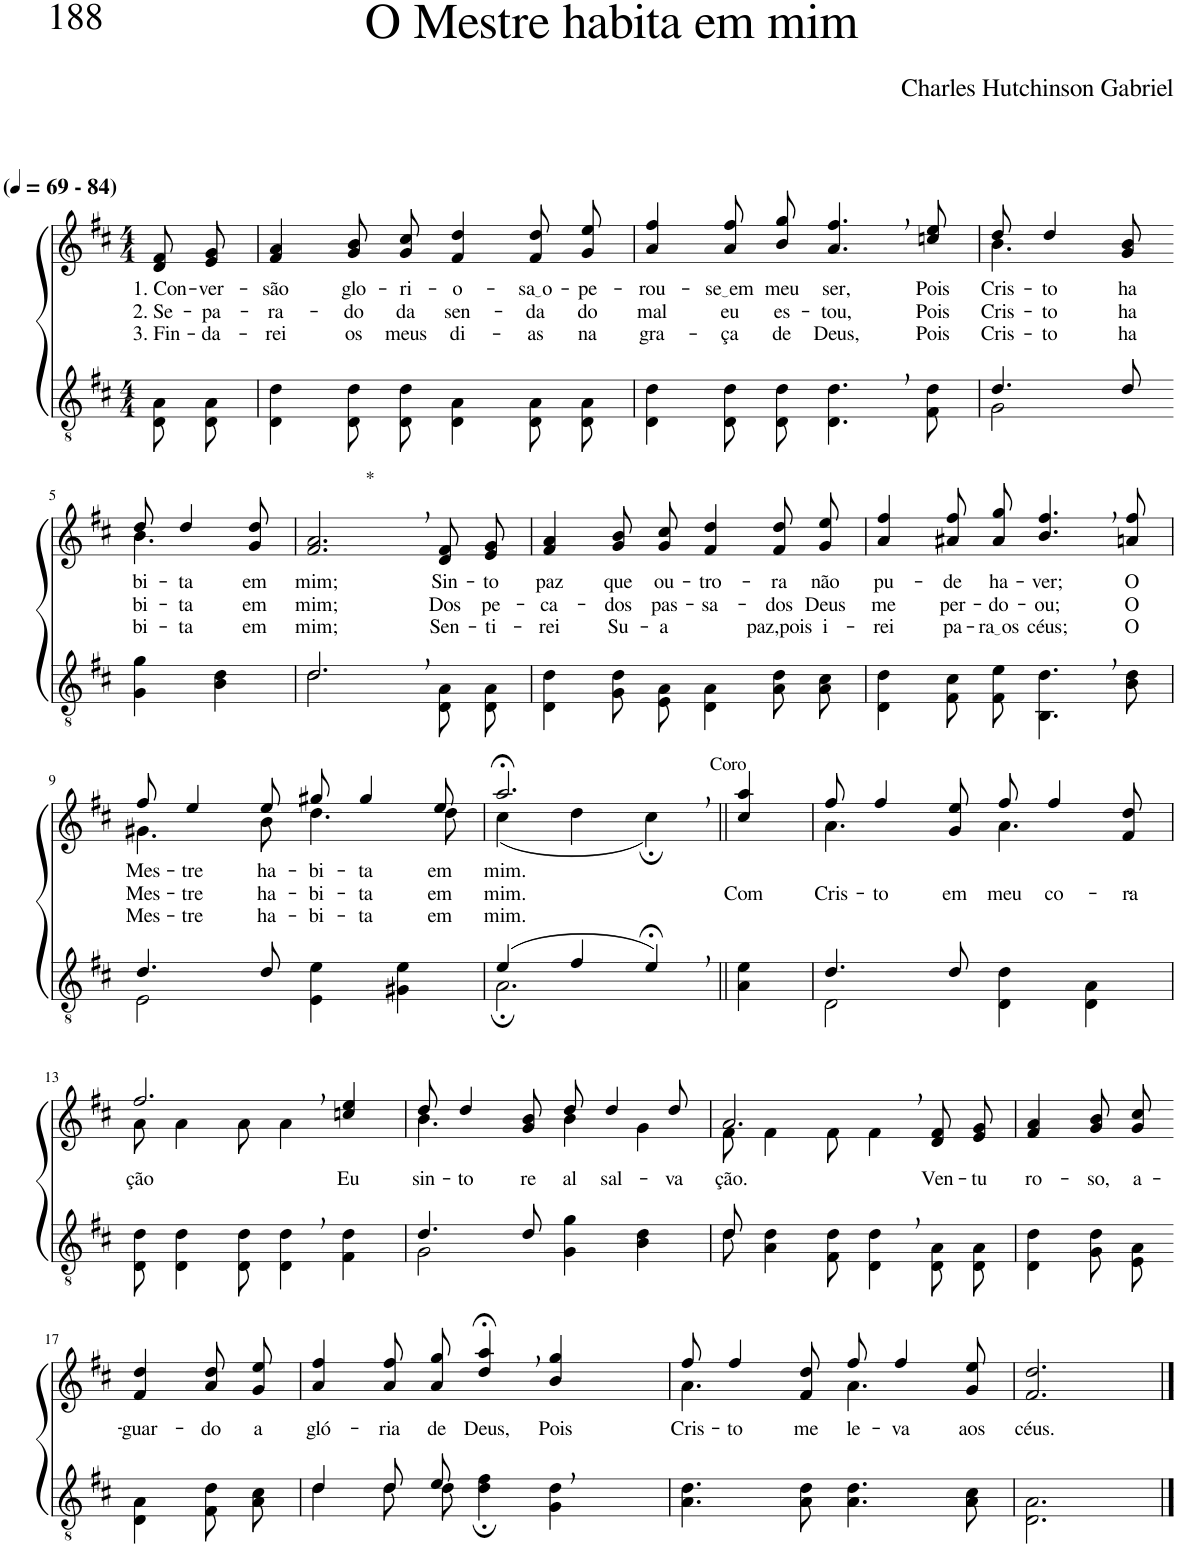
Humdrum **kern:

**kern	**kern	**text	**text	**text
*part2	*part1	*part1	*part1	*part1
*staff2	*staff1	*staff1	*staff1	*staff1
*I"Parte III e IV	*I"Parte I e II	*	*	*
*clefGv2	*clefG2	*	*	*
*Trd3c5	*Trd3c5	*	*	*
*k[f#c#]	*k[f#c#]	*	*	*
*M4/4	*M4/4	*	*	*
*MM69	*MM69	*	*	*
=1	=1	=1	=1	=1
!	!LO:TX:a:B:t=(	!	!	!
!	!LO:TX:a:B:t=- 84)	!	!	!
!	!	!LO:LY:b	!LO:LY:b	!LO:LY:b
8D/ 8A/L	8d/ 8f#/L	1. Con-	2. Se-	3. Fin-
!	!	!LO:LY:b	!LO:LY:b	!LO:LY:b
8D/ 8A/J	8e/ 8g/J	-ver-	-pa-	-da-
=2	=2	=2	=2	=2
!	!	!LO:LY:b	!LO:LY:b	!LO:LY:b
4D\ 4d\	4f#/ 4a/	-são	-ra-	-rei
!	!	!LO:LY:b	!LO:LY:b	!LO:LY:b
8D/ 8d/L	8g/ 8b/L	glo-	-do	os
!	!	!LO:LY:b	!LO:LY:b	!LO:LY:b
8D/ 8d/J	8g/ 8cc#/J	-ri-	da	meus
!	!	!LO:LY:b	!LO:LY:b	!LO:LY:b
4D\ 4A\	4f#/ 4dd/	-o-	sen-	di-
!	!	!LO:LY:b	!LO:LY:b	!LO:LY:b
8D/ 8A/L	8f#\ 8dd\L	sa o	-da	-as
!	!	!LO:LY:b	!LO:LY:b	!LO:LY:b
8D/ 8A/J	8g\ 8ee\J	-pe-	do	na
=3	=3	=3	=3	=3
!	!	!LO:LY:b	!LO:LY:b	!LO:LY:b
4D\ 4d\	4a/ 4ff#/	-rou-	mal	gra-
!	!	!LO:LY:b	!LO:LY:b	!LO:LY:b
8D/ 8d/L	8a\ 8ff#\L	se em	eu	-ça
!	!	!LO:LY:b	!LO:LY:b	!LO:LY:b
8D/ 8d/J	8b\ 8gg\J	meu	es-	de
!	!	!LO:LY:b	!LO:LY:b	!LO:LY:b
4.D\, 4.d\,	4.a/, 4.ff#/,	ser,	-tou,	Deus,
!	!	!LO:LY:b	!LO:LY:b	!LO:LY:b
8F#\ 8d\	8ccn/ 8ee/	Pois	Pois	Pois
=4	=4	=4	=4	=4
*^	*^	*	*	*
!	!	!	!	!LO:LY:b	!LO:LY:b	!LO:LY:b
4.d/	2G\	8dd/	4.b\	Cris-	Cris-	Cris-
!	!	!	!	!LO:LY:b	!LO:LY:b	!LO:LY:b
.	.	4dd/	.	-to	-to	-to
!	!	!	!	!LO:LY:b	!LO:LY:b	!LO:LY:b
8d/	.	8g/ 8b/	8ryy	ha-	ha-	ha-
*v	*v	*	*	*	*	*
!!LO:LB:g=z	!!
=5-	=5-	=5-	=5-	=5-	=5-
!	!	!	!LO:LY:b	!LO:LY:b	!LO:LY:b
4G\ 4g\	8dd/	4.b\	-bi-	-bi-	-bi-
!	!	!	!LO:LY:b	!LO:LY:b	!LO:LY:b
.	4dd/	.	-ta	-ta	-ta
4B\ 4d\	.	.	.	.	.
!	!	!	!LO:LY:b	!LO:LY:b	!LO:LY:b
.	8g/ 8dd/	8ryy	em	em	em
=6	=6	=6	=6	=6	=6
*^	*	*	*	*	*
!	!	!LO:TX:a:t=*	!	!	!	!
!	!	!	!	!LO:LY:b	!LO:LY:b	!LO:LY:b
*	*	*v	*v	*	*	*
2.d,/	2.d\	2.f#/, 2.a/,	mim;	mim;	mim;
!	!	!	!LO:LY:b	!LO:LY:b	!LO:LY:b
4ryy	8D/ 8A/L	8d/ 8f#/L	Sin-	Dos	Sen-
!	!	!	!LO:LY:b	!LO:LY:b	!LO:LY:b
.	8D/ 8A/J	8e/ 8g/J	-to	pe-	-ti-
=7	=7	=7	=7	=7	=7
!	!	!	!LO:LY:b	!LO:LY:b	!LO:LY:b
*v	*v	*	*	*	*
4D\ 4d\	4f#/ 4a/	paz	-ca-	-rei
!	!	!LO:LY:b	!LO:LY:b	!LO:LY:b
8G/ 8d/L	8g/ 8b/L	que	-dos	Su-
!	!	!LO:LY:b	!LO:LY:b	!LO:LY:b
8E/ 8A/J	8g/ 8cc#/J	ou-	pas-	-a
!	!	!LO:LY:b	!LO:LY:b	!
4D\ 4A\	4f#/ 4dd/	-tro-	-sa-	.
!	!	!LO:LY:b	!LO:LY:b	!LO:LY:b
8A\ 8d\L	8f#\ 8dd\L	-ra	-dos	paz,pois
!	!	!LO:LY:b	!LO:LY:b	!LO:LY:b
8A\ 8c#\J	8g\ 8ee\J	não	Deus	i-
=8	=8	=8	=8	=8
!	!	!LO:LY:b	!LO:LY:b	!LO:LY:b
4D\ 4d\	4a/ 4ff#/	pu-	me	-rei
!	!	!LO:LY:b	!LO:LY:b	!LO:LY:b
8F#\ 8c#\L	8a#X\ 8ff#\L	-de	per-	pa-
!	!	!LO:LY:b	!LO:LY:b	!LO:LY:b
8F#\ 8e\J	8a#\ 8gg\J	ha-	-do-	ra os
!	!	!LO:LY:b	!LO:LY:b	!LO:LY:b
4.BB\, 4.d\,	4.b/, 4.ff#/,	-ver;	-ou;	céus;
!	!	!LO:LY:b	!LO:LY:b	!LO:LY:b
8B\ 8d\	8an/ 8ff#/	O	O	O
!!LO:LB:g=z
=9	=9	=9	=9	=9
*^	*^	*	*	*
!	!	!	!	!LO:LY:b	!LO:LY:b	!LO:LY:b
4.d/	2E\	8ff#/	4.g#X\	Mes-	Mes-	Mes-
!	!	!	!	!LO:LY:b	!LO:LY:b	!LO:LY:b
.	.	4ee/	.	-tre	tre	-tre
!	!	!	!	!LO:LY:b	!LO:LY:b	!LO:LY:b
8d/	.	8ee/	8b\	ha-	-ha-	ha-
!	!	!	!	!LO:LY:b	!LO:LY:b	!LO:LY:b
2ryy	4E\ 4e\	8gg#X/	4.dd\	-bi-	-bi-	-bi-
!	!	!	!	!LO:LY:b	!LO:LY:b	!LO:LY:b
.	.	4gg#/	.	ta	-ta	-ta
.	4G#X\ 4e\	.	.	.	.	.
!	!	!	!	!LO:LY:b	!LO:LY:b	!LO:LY:b
.	.	8ee/	8dd\	-em	em	em
=10	=10	=10	=10	=10	=10	=10
!	!	!	!	!LO:LY:b	!LO:LY:b	!LO:LY:b
(4e/	2.A;\	2.aa;<,/	(4cc#\	mim.	mim.	mim.
4f#/	.	.	4dd\	.	.	.
!	!	!	!LO:TX:a:t=Coro	!	!	!
4e;<,/)	.	.	4cc#;\)	.	.	.
*v	*v	*	*	*	*	*
=11||	=11||	=11||	=11||	=11||	=11||
!	!	!	!	!LO:LY:b	!
*	*v	*v	*	*	*
4A\ 4e\	4cc#/ 4aa/	.	Com	.
=12	=12	=12	=12	=12
*^	*^	*	*	*
!	!	!	!	!	!LO:LY:b	!
4.d/	2D\	8ff#/	4.a\	.	Cris-	.
!	!	!	!	!	!LO:LY:b	!
.	.	4ff#/	.	.	-to	.
!	!	!	!	!	!LO:LY:b	!
8d/	.	8g/ 8ee/	8ryy	.	em	.
!	!	!	!	!	!LO:LY:b	!
2ryy	4D\ 4d\	8ff#/	4.a\	.	meu	.
!	!	!	!	!	!LO:LY:b	!
.	.	4ff#/	.	.	co-	.
.	4D\ 4A\	.	.	.	.	.
!	!	!	!	!	!LO:LY:b	!
.	.	8f#/ 8dd/	8ryy	.	-ra-	.
*v	*v	*	*	*	*	*
!!LO:LB:g=z	!!
=13	=13	=13	=13	=13	=13
!	!	!	!LO:LY:b	!	!
8D\ 8d\	2.ff#,/	8a\	ção	.	.
4D\ 4d\	.	4a\	.	.	.
8D\ 8d\	.	8a\	.	.	.
4D\, 4d\,	.	4a\	.	.	.
!	!	!	!LO:LY:b	!	!
4F#\ 4d\	4ccn/ 4ee/	4ryy	Eu	.	.
=14	=14	=14	=14	=14	=14
*^	*	*	*	*	*
!	!	!	!	!LO:LY:b	!	!
4.d/	2G\	8dd/	4.b\	sin-	.	.
!	!	!	!	!LO:LY:b	!	!
.	.	4dd/	.	-to	.	.
!	!	!	!	!LO:LY:b	!	!
8d/	.	8g/ 8b/	8ryy	re-	.	.
!	!	!	!	!LO:LY:b	!	!
2ryy	4G\ 4g\	8dd/	4b\	-al	.	.
!	!	!	!	!LO:LY:b	!	!
.	.	4dd/	.	sal-	.	.
.	4B\ 4d\	.	4g\	.	.	.
!	!	!	!	!LO:LY:b	!	!
.	.	8dd/	.	-va-	.	.
=15	=15	=15	=15	=15	=15	=15
!	!	!	!	!LO:LY:b	!	!
8d/	8d\	2.a,/	8f#\	-ção.	.	.
2..ryy	4A\ 4d\	.	4f#\	.	.	.
.	8F#\ 8d\	.	8f#\	.	.	.
.	4D\ 4d\	.	4f#\	.	.	.
!	!	!	!	!LO:LY:b	!	!
.	8D/ 8A/L	8d/ 8f#/L	4ryy	Ven-	.	.
!	!	!	!	!LO:LY:b	!	!
.	8D/ 8A/J	8e/ 8g/J	.	-tu	.	.
*	*	*v	*v	*	*	*
=16	=16	=16	=16	=16	=16
!	!	!	!LO:LY:b	!	!
*v	*v	*	*	*	*
4D\ 4d\	4f#/ 4a/	ro-	.	.
!	!	!LO:LY:b	!	!
8G/ 8d/L	8g/ 8b/L	-so,	.	.
!	!	!LO:LY:b	!	!
8E/ 8A/J	8g/ 8cc#/J	a-	.	.
!!LO:LB:g=z
=17-	=17-	=17-	=17-	=17-
!	!	!LO:LY:b	!	!
4D\ 4A\	4f#/ 4dd/	-guar-	.	.
!	!	!LO:LY:b	!	!
8F#/ 8d/L	8a\ 8dd\L	-do	.	.
!	!	!LO:LY:b	!	!
8A/ 8c#/J	8g\ 8ee\J	a	.	.
=18	=18	=18	=18	=18
*^	*	*	*	*
!	!	!	!LO:LY:b	!	!
4d/	4d\	4a/ 4ff#/	gló-	.	.
!	!	!	!LO:LY:b	!	!
8d/L	8d\L	8a\ 8ff#\L	-ria	.	.
!	!	!	!LO:LY:b	!	!
8e/J	8d\J	8a\ 8gg\J	de	.	.
!	!	!	!LO:LY:b	!	!
2ryy	4d\; 4f#\;	4dd/;<, 4aa/;<,	Deus,	.	.
!	!	!	!LO:LY:b	!	!
.	4G\ 4d\	4b/ 4gg/	Pois	.	.
=19	=19	=19	=19	=19	=19
*	*	*^	*	*	*
!	!	!	!	!LO:LY:b	!	!
*v	*v	*	*	*	*	*
4.A\ 4.d\	8ff#/	4.a\	Cris-	.	.
!	!	!	!LO:LY:b	!	!
.	4ff#/	.	-to	.	.
!	!	!	!LO:LY:b	!	!
8A\ 8d\	8f#/ 8dd/	8ryy	me	.	.
!	!	!	!LO:LY:b	!	!
4.A\ 4.d\	8ff#/	4.a\	le-	.	.
!	!	!	!LO:LY:b	!	!
.	4ff#/	.	-va	.	.
!	!	!	!LO:LY:b	!	!
8A\ 8c#\	8g/ 8ee/	8ryy	aos	.	.
=20	=20	=20	=20	=20	=20
!	!	!	!LO:LY:b	!	!
*	*v	*v	*	*	*
2.D\ 2.A\	2.f#/ 2.dd/	céus.	.	.
==	==	==	==	==
*-	*-	*-	*-	*-
